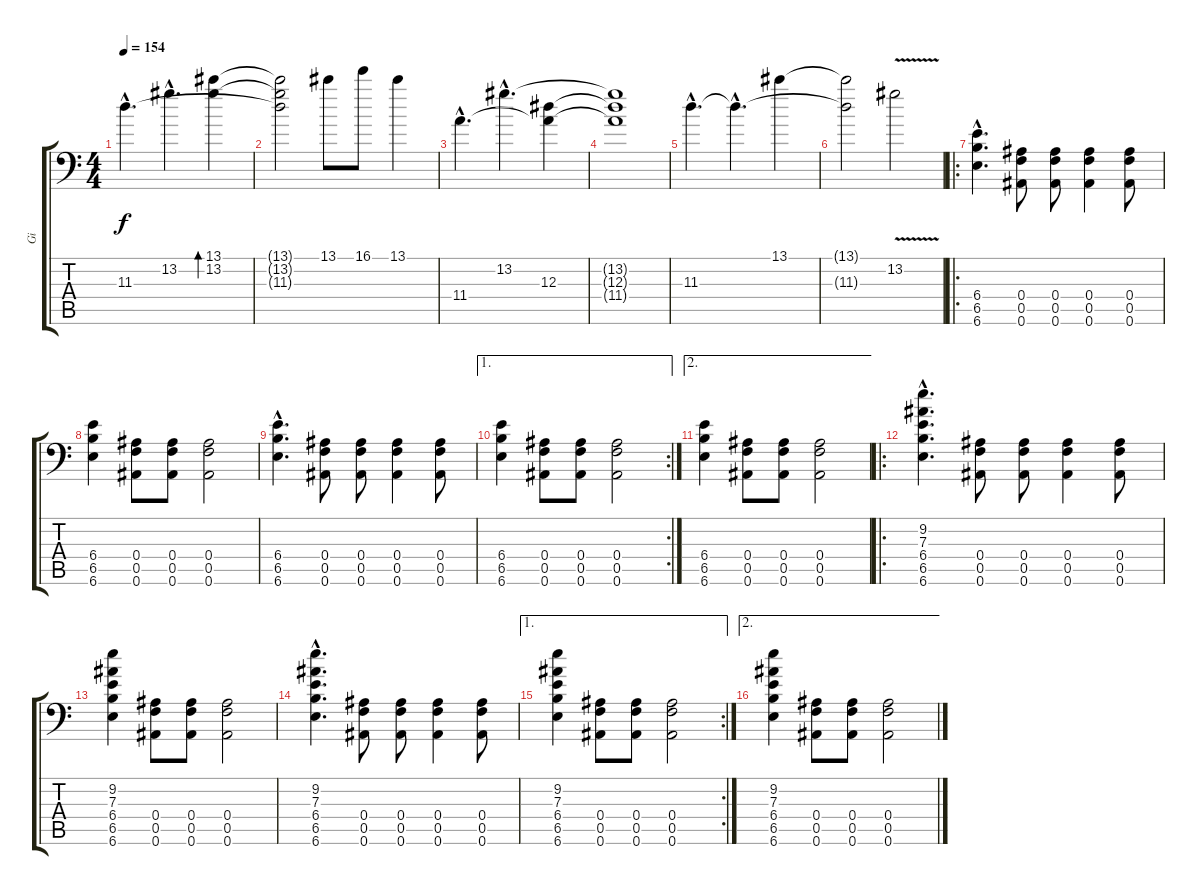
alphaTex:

\track ("Gi" "Gi") {instrument electricguitarjazz}
\staff {score tabs}
\tuning (C4 G3 Eb3 Bb2 F2 Bb1) {hide}
\ts (4 4)
\tempo 154
\clef f4
\ks c
11.3{hac}.4{d dy f} 13.2{hac}.4{d} (13.1 13.2).4{bd 240} |
(13.1{t} 13.2{t} 11.3{t}).2 13.1.8 16.1.8 13.1.4 |
11.4{hac}.4{d} 13.2{hac}.4{d} (12.3 11.4{t}).4 |
(13.2{t} 12.3{t} 11.4{t}).1 |
11.3{hac}.4{d} 11.3{hac t}.4{d} 13.1.4 |
(13.1{t} 11.3{t}).2 13.2{v}.2 |
\ro
(6.4{hac} 6.5{hac} 6.6{hac}).4{d instrument distortionguitar} (0.4 0.5 0.6).8 (0.4 0.5 0.6).8 (0.4 0.5 0.6).4 (0.4 0.5 0.6).8 |
(6.4 6.5 6.6).4 (0.4 0.5 0.6).8 (0.4 0.5 0.6).8 (0.4 0.5 0.6).2 |
(6.4{hac} 6.5{hac} 6.6{hac}).4{d} (0.4 0.5 0.6).8 (0.4 0.5 0.6).8 (0.4 0.5 0.6).4 (0.4 0.5 0.6).8 |
\ae 1
\rc 2
(6.4 6.5 6.6).4 (0.4 0.5 0.6).8 (0.4 0.5 0.6).8 (0.4 0.5 0.6).2 |
\ae 2
(6.4 6.5 6.6).4 (0.4 0.5 0.6).8 (0.4 0.5 0.6).8 (0.4 0.5 0.6).2 |
\ro
(9.2{hac} 7.3{hac} 6.4{hac} 6.5{hac} 6.6{hac}).4{d} (0.4 0.5 0.6).8 (0.4 0.5 0.6).8 (0.4 0.5 0.6).4 (0.4 0.5 0.6).8 |
(9.2 7.3 6.4 6.5 6.6).4 (0.4 0.5 0.6).8 (0.4 0.5 0.6).8 (0.4 0.5 0.6).2 |
(9.2{hac} 7.3{hac} 6.4{hac} 6.5{hac} 6.6{hac}).4{d} (0.4 0.5 0.6).8 (0.4 0.5 0.6).8 (0.4 0.5 0.6).4 (0.4 0.5 0.6).8 |
\ae 1
\rc 2
(9.2 7.3 6.4 6.5 6.6).4 (0.4 0.5 0.6).8 (0.4 0.5 0.6).8 (0.4 0.5 0.6).2 |
\ae 2
(9.2 7.3 6.4 6.5 6.6).4 (0.4 0.5 0.6).8 (0.4 0.5 0.6).8 (0.4 0.5 0.6).2
